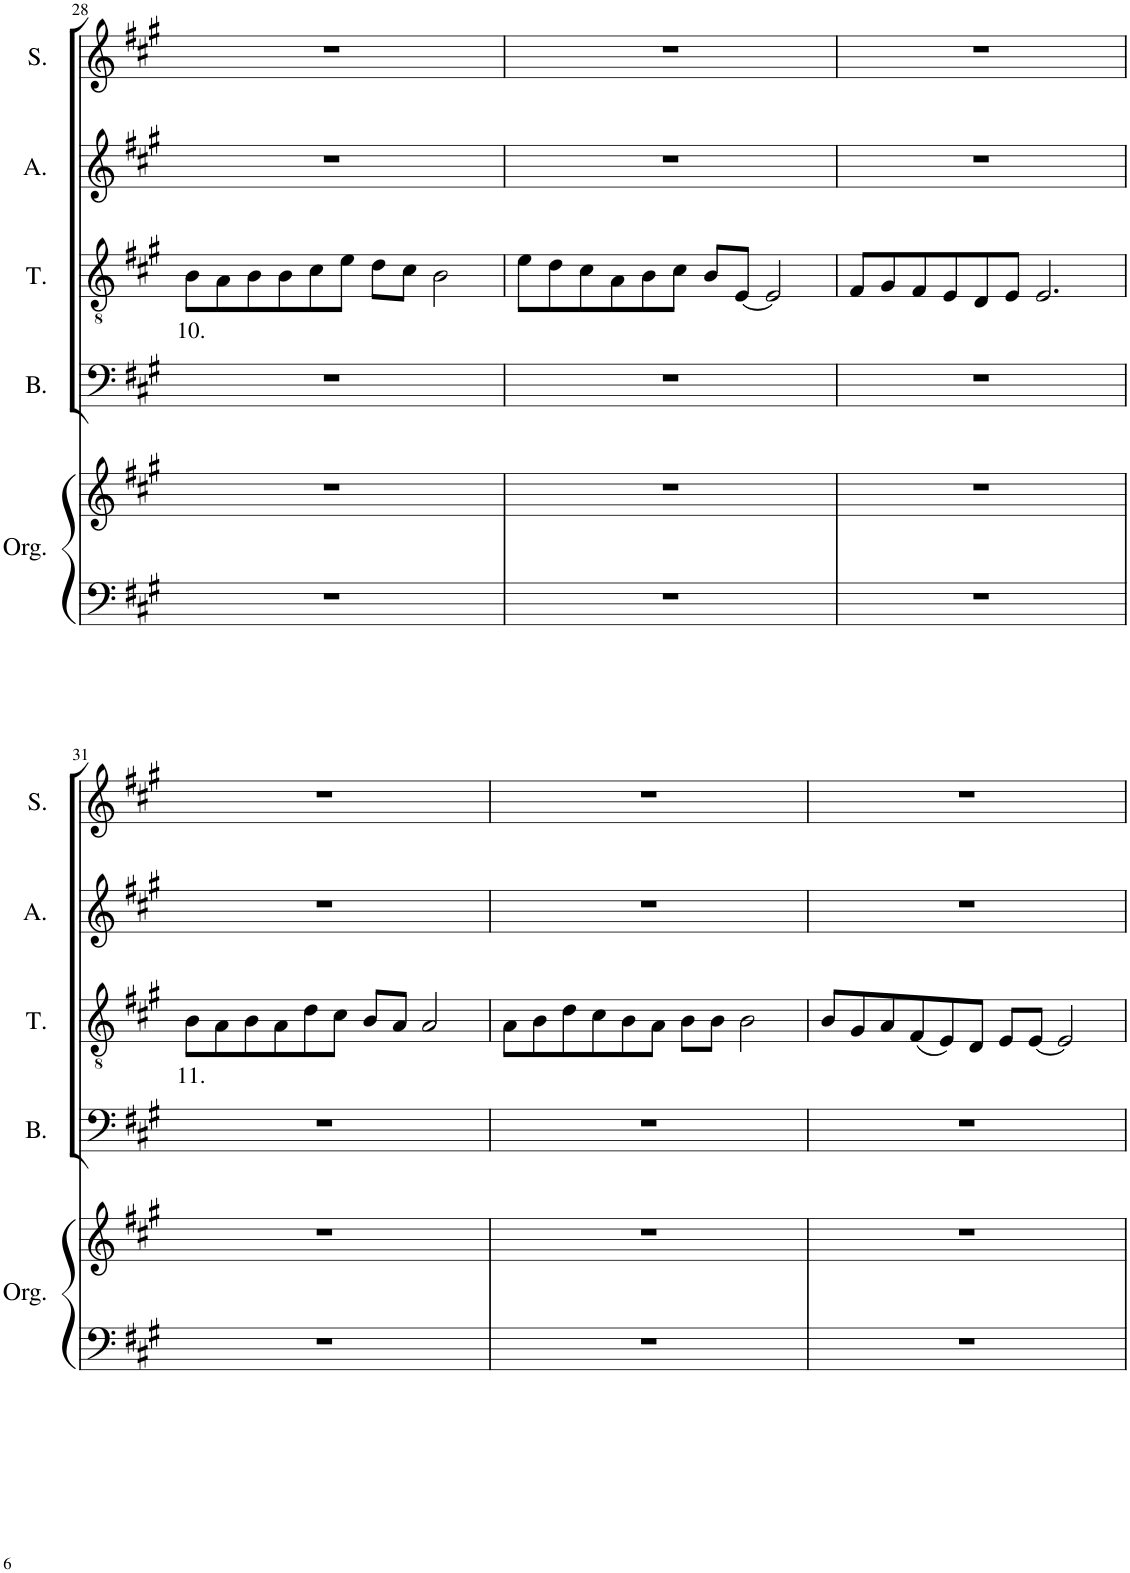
**kern	**kern	**kern	**kern	**text	**kern	**kern
*part5	*part5	*part4	*part3	*part3	*part2	*part1
*staff6	*staff5	*staff4	*staff3	*staff3	*staff2	*staff1
*I"Organ	*	*I"Bass	*I"Tenor	*	*I"Alto	*I"Soprano
*I'Org.	*	*I'B.	*I'T.	*	*I'A.	*I'S.
!!LO:PB:g=z
*clefF4	*clefG2	*clefF4	*clefGv2	*	*clefG2	*clefG2
*k[f#c#g#]	*k[f#c#g#]	*k[f#c#g#]	*k[f#c#g#]	*	*k[f#c#g#]	*k[f#c#g#]
*M6/4	*M6/4	*M6/4	*M6/4	*	*M6/4	*M6/4
=28	=28	=28	=28	=28	=28	=28
!	!	!	!	!LO:LY:b	!	!
1.r	1.r	1.r	8B\L	10.	1.r	1.r
.	.	.	8A\	.	.	.
.	.	.	8B\	.	.	.
.	.	.	8B\	.	.	.
.	.	.	8c#\	.	.	.
.	.	.	8e\J	.	.	.
.	.	.	8d\L	.	.	.
.	.	.	8c#\J	.	.	.
.	.	.	2B\	.	.	.
=29	=29	=29	=29	=29	=29	=29
1.r	1.r	1.r	8e\L	.	1.r	1.r
.	.	.	8d\	.	.	.
.	.	.	8c#\	.	.	.
.	.	.	8A\	.	.	.
.	.	.	8B\	.	.	.
.	.	.	8c#\J	.	.	.
.	.	.	8B/L	.	.	.
.	.	.	[8E/J	.	.	.
.	.	.	2E/]	.	.	.
=30	=30	=30	=30	=30	=30	=30
1.r	1.r	1.r	8F#/L	.	1.r	1.r
.	.	.	8G#/	.	.	.
.	.	.	8F#/	.	.	.
.	.	.	8E/	.	.	.
.	.	.	8D/	.	.	.
.	.	.	8E/J	.	.	.
.	.	.	2.E/	.	.	.
!!LO:LB:g=z
=31	=31	=31	=31	=31	=31	=31
!	!	!	!	!LO:LY:b	!	!
1.r	1.r	1.r	8B\L	11.	1.r	1.r
.	.	.	8A\	.	.	.
.	.	.	8B\	.	.	.
.	.	.	8A\	.	.	.
.	.	.	8d\	.	.	.
.	.	.	8c#\J	.	.	.
.	.	.	8B/L	.	.	.
.	.	.	8A/J	.	.	.
.	.	.	2A/	.	.	.
=32	=32	=32	=32	=32	=32	=32
1.r	1.r	1.r	8A\L	.	1.r	1.r
.	.	.	8B\	.	.	.
.	.	.	8d\	.	.	.
.	.	.	8c#\	.	.	.
.	.	.	8B\	.	.	.
.	.	.	8A\J	.	.	.
.	.	.	8B\L	.	.	.
.	.	.	8B\J	.	.	.
.	.	.	2B\	.	.	.
=33	=33	=33	=33	=33	=33	=33
1.r	1.r	1.r	8B/L	.	1.r	1.r
.	.	.	8G#/	.	.	.
.	.	.	8A/	.	.	.
.	.	.	(8F#/	.	.	.
.	.	.	8E/)	.	.	.
.	.	.	8D/J	.	.	.
.	.	.	8E/L	.	.	.
.	.	.	[8E/J	.	.	.
.	.	.	2E/]	.	.	.
=	=	=	=	=	=	=
*-	*-	*-	*-	*-	*-	*-
